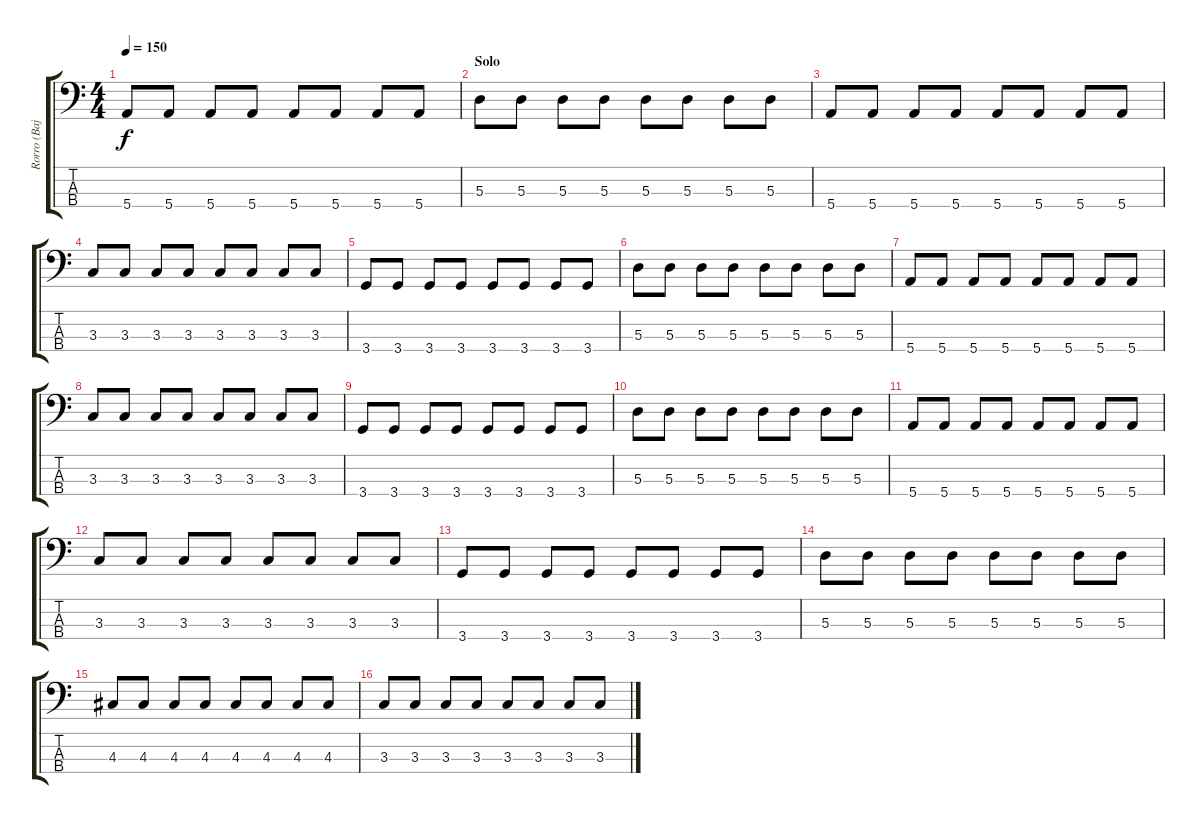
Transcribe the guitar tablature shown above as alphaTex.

\track ("Rorro (Bajo)" "Rorro (Baj") {instrument electricbasspick}
\staff {score tabs}
\tuning (G2 D2 A1 E1) {hide}
\ts (4 4)
\tempo 150
\clef f4
\ks c
5.4.8{dy f} 5.4.8 5.4.8 5.4.8 5.4.8 5.4.8 5.4.8 5.4.8 |
\section ("" "Solo")
5.3.8 5.3.8 5.3.8 5.3.8 5.3.8 5.3.8 5.3.8 5.3.8 |
5.4.8 5.4.8 5.4.8 5.4.8 5.4.8 5.4.8 5.4.8 5.4.8 |
3.3.8 3.3.8 3.3.8 3.3.8 3.3.8 3.3.8 3.3.8 3.3.8 |
3.4.8 3.4.8 3.4.8 3.4.8 3.4.8 3.4.8 3.4.8 3.4.8 |
5.3.8 5.3.8 5.3.8 5.3.8 5.3.8 5.3.8 5.3.8 5.3.8 |
5.4.8 5.4.8 5.4.8 5.4.8 5.4.8 5.4.8 5.4.8 5.4.8 |
3.3.8 3.3.8 3.3.8 3.3.8 3.3.8 3.3.8 3.3.8 3.3.8 |
3.4.8 3.4.8 3.4.8 3.4.8 3.4.8 3.4.8 3.4.8 3.4.8 |
5.3.8 5.3.8 5.3.8 5.3.8 5.3.8 5.3.8 5.3.8 5.3.8 |
5.4.8 5.4.8 5.4.8 5.4.8 5.4.8 5.4.8 5.4.8 5.4.8 |
3.3.8 3.3.8 3.3.8 3.3.8 3.3.8 3.3.8 3.3.8 3.3.8 |
3.4.8 3.4.8 3.4.8 3.4.8 3.4.8 3.4.8 3.4.8 3.4.8 |
5.3.8 5.3.8 5.3.8 5.3.8 5.3.8 5.3.8 5.3.8 5.3.8 |
4.3.8 4.3.8 4.3.8 4.3.8 4.3.8 4.3.8 4.3.8 4.3.8 |
3.3.8 3.3.8 3.3.8 3.3.8 3.3.8 3.3.8 3.3.8 3.3.8
